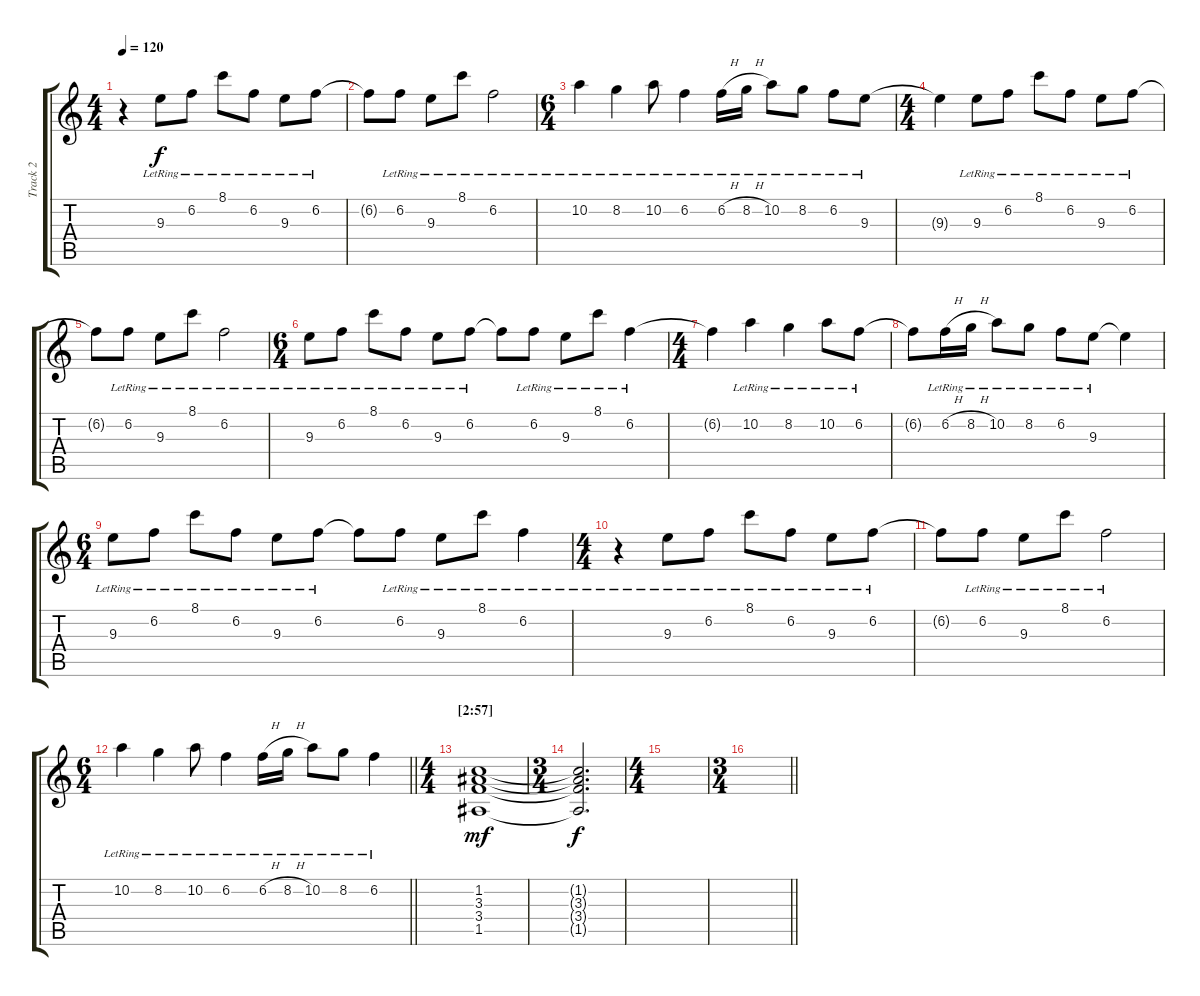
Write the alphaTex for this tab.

\track ("Track 2" "Track 2") {instrument electricguitarjazz}
\staff {score tabs}
\tuning (E4 B3 G3 D3 A2 E2) {hide}
\ts (4 4)
\tempo 120
\clef g2
\ks c
r.4{dy f} 9.3{lr}.8 6.2{lr}.8 8.1{lr}.8 6.2{lr}.8 9.3{lr}.8 6.2{lr}.8 |
6.2{t}.8 6.2{lr}.8 9.3{lr}.8 8.1{lr}.8 6.2{lr}.2 |
\ts (6 4)
10.2{lr}.4 8.2{lr}.4 10.2{lr}.8 6.2{lr}.4 6.2{h lr}.16 8.2{h lr}.16 10.2{lr}.8 8.2{lr}.8 6.2{lr}.8 9.3{lr}.8 |
\ts (4 4)
9.3{t}.4 9.3{lr}.8 6.2{lr}.8 8.1{lr}.8 6.2{lr}.8 9.3{lr}.8 6.2{lr}.8 |
6.2{t}.8 6.2{lr}.8 9.3{lr}.8 8.1{lr}.8 6.2{lr}.2 |
\ts (6 4)
9.3{lr}.8 6.2{lr}.8 8.1{lr}.8 6.2{lr}.8 9.3{lr}.8 6.2{lr}.8 6.2{t}.8 6.2{lr}.8 9.3{lr}.8 8.1{lr}.8 6.2{lr}.4 |
\ts (4 4)
6.2{t}.4 10.2{lr}.4 8.2{lr}.4 10.2{lr}.8 6.2{lr}.8 |
6.2{t}.8 6.2{h lr}.16 8.2{h lr}.16 10.2{lr}.8 8.2{lr}.8 6.2{lr}.8 9.3{lr}.8 9.3{t}.4 |
\ts (6 4)
9.3{lr}.8 6.2{lr}.8 8.1{lr}.8 6.2{lr}.8 9.3{lr}.8 6.2{lr}.8 6.2{t}.8 6.2{lr}.8 9.3{lr}.8 8.1{lr}.8 6.2{lr}.4 |
\ts (4 4)
r.4 9.3{lr}.8 6.2{lr}.8 8.1{lr}.8 6.2{lr}.8 9.3{lr}.8 6.2{lr}.8 |
6.2{t}.8 6.2{lr}.8 9.3{lr}.8 8.1{lr}.8 6.2{lr}.2 |
\ts (6 4)
\barLineRight lightlight
10.2{lr}.4 8.2{lr}.4 10.2{lr}.8 6.2{lr}.4 6.2{h lr}.16 8.2{h lr}.16 10.2{lr}.8 8.2{lr}.8 6.2{lr}.4 |
\ts (4 4)
\section ("" "[2:57]")
(1.2 3.3 3.4 1.5).1{dy mf} |
\ts (3 4)
(1.2{t} 3.3{t} 3.4{t} 1.5{t}).2{d dy f} |
\ts (4 4)
|
\ts (3 4)
\barLineRight lightlight
